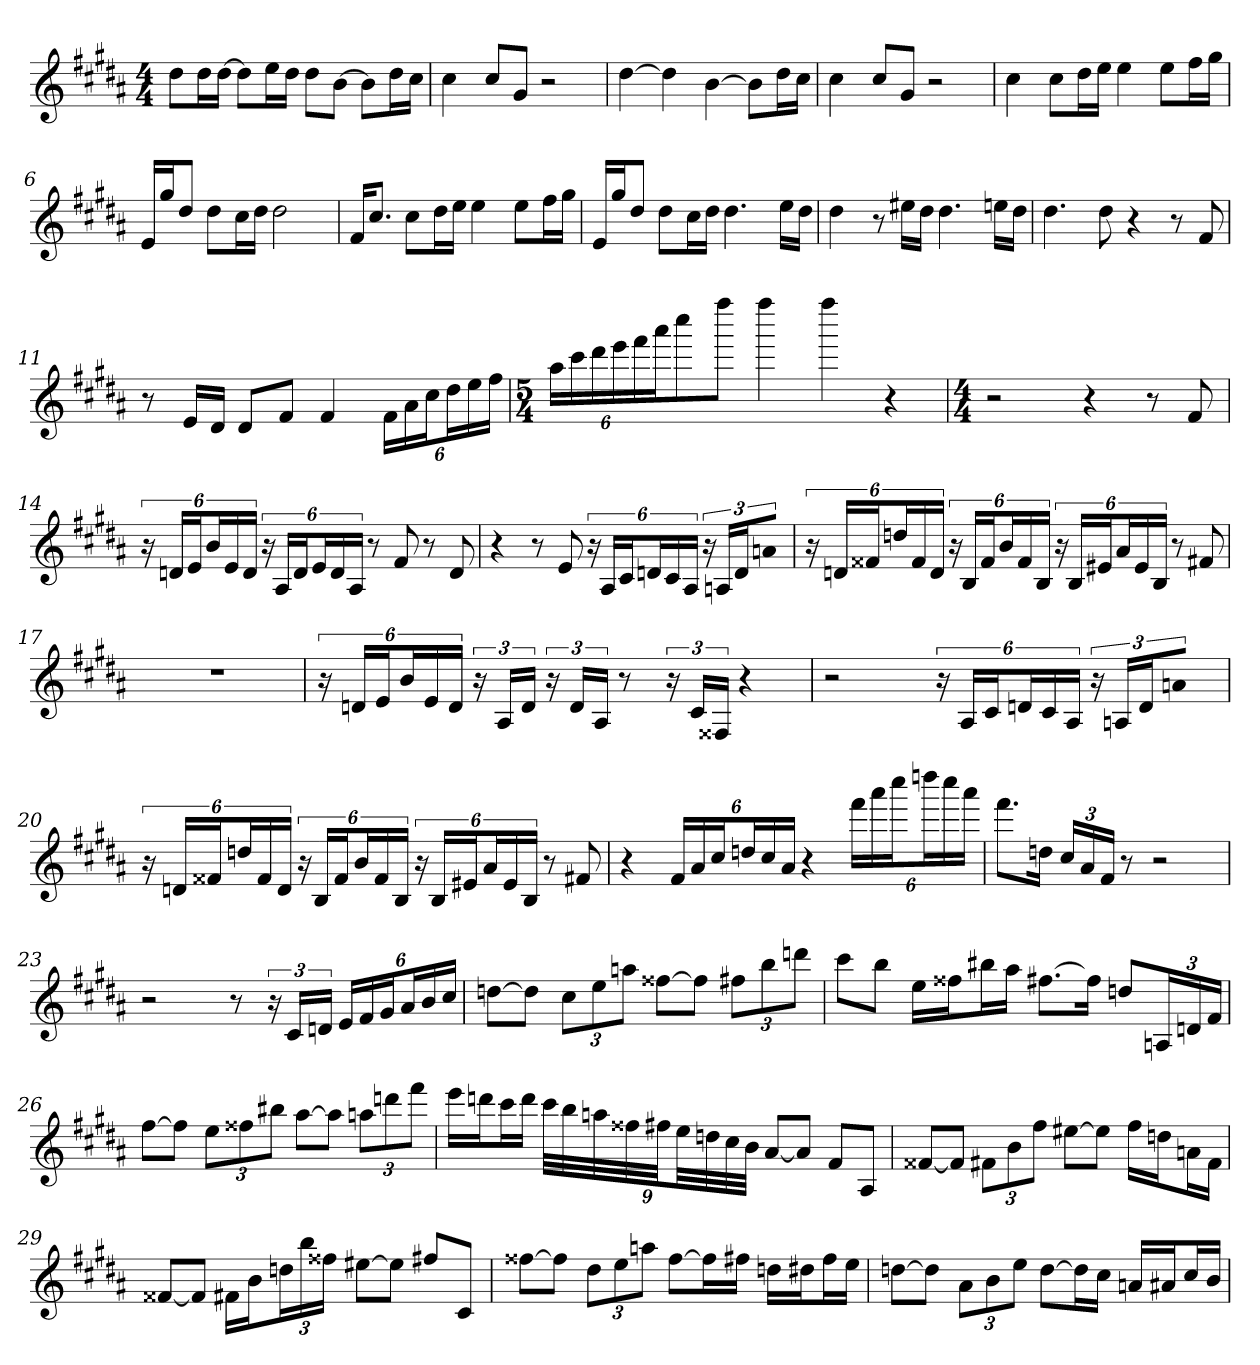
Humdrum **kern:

**kern
*part1
*staff1
*clefG2
*k[f#c#g#d#a#]
*B:
*M4/4
=1
8dd#\L
16dd#\L
[16dd#\JJ
8dd#\L]
16ee\L
16dd#\JJ
8dd#\L
[8b\J
8b\L]
16dd#\L
16cc#\JJ
=2
4cc#
8cc#/L
8g#/J
2r
=3
[4dd#
4dd#]
[4b
8b\L]
16dd#\L
16cc#\JJ
=4
4cc#
8cc#/L
8g#/J
2r
=5
4cc#
8cc#\L
16dd#\L
16ee\JJ
4ee
8ee\L
16ff#\L
16gg#\JJ
=6
16e/LL
16gg#/J
8dd#/J
8dd#\L
16cc#\L
16dd#\JJ
2dd#
=7
16f#/KL
8.cc#/J
8cc#\L
16dd#\L
16ee\JJ
4ee
8ee\L
16ff#\L
16gg#\JJ
=8
16e/LL
16gg#/J
8dd#/J
8dd#\L
16cc#\L
16dd#\JJ
4.dd#
16ee\LL
16dd#\JJ
=9
4dd#
8r
16ee#X\LL
16dd#\JJ
4.dd#
16een\LL
16dd#\JJ
=10
4.dd#
8dd#
4r
8r
8f#
=11
8r
16e/LL
16d#/JJ
8d#/L
8f#/J
4f#
24f#\LL
24a#\
24cc#\J
24dd#\L
24ee\
24ff#\JJ
=12
*M5/4
24aa#\LL
24ccc#\
24ddd#\
24eee\
24fff#\
24aaa#\J
8cccc#\
8ffff#\J
4ffff#
4ffff#
4r
=13
*M4/4
2r
4r
8r
8f#
=14
24r
24dn/LL
24e/J
24b/L
24e/
24d/JJ
24r
24A#/LL
24d/J
24e/L
24d/
24A#/JJ
8r
8f#
8r
8d
=15
4r
8r
8e
24r
24A#/LL
24c#/J
24dn/L
24c#/
24A#/JJ
24r
24An/LL
24d/J
8an/J
=16
24r
24dn/LL
24f##X/J
24ddn/L
24f##/
24d/JJ
24r
24B/LL
24f##/J
24b/L
24f##/
24B/JJ
24r
24B/LL
24e#X/J
24a#/L
24e#/
24B/JJ
8r
8f#X
=17
1r
=18
24r
24dn/LL
24e/J
24b/L
24e/
24d/JJ
24r
24A#/LL
24d/JJ
24r
24d/LL
24A#/JJ
8r
24r
24c#/LL
24F##X/JJ
4r
=19
2r
24r
24A#/LL
24c#/J
24dn/L
24c#/
24A#/JJ
24r
24An/LL
24d/J
8an/J
=20
24r
24dn/LL
24f##X/J
24ddn/L
24f##/
24d/JJ
24r
24B/LL
24f##/J
24b/L
24f##/
24B/JJ
24r
24B/LL
24e#X/J
24a#/L
24e#/
24B/JJ
8r
8f#X
=21
4r
24f#/LL
24a#/
24cc#/J
24ddn/L
24cc#/
24a#/JJ
4r
24fff#\LL
24aaa#\
24cccc#\J
24ddddn\L
24cccc#\
24aaa#\JJ
=22
8.fff#\L
16ddn\Jk
24cc#/LL
24a#/
24f#/JJ
8r
2r
=23
2r
8r
24r
24c#/LL
24dn/JJ
24e/LL
24f#/
24g#/J
24a#/L
24b/
24cc#/JJ
=24
[8ddn\L
8dd\J]
12cc#\L
12ee\
12aan\J
[8ff##X\L
8ff##\J]
12ff#X\L
12bb\
12dddn\J
=25
8ccc#\L
8bb\J
16ee\LL
16ff##X\J
16bb#X\L
16aa#\JJ
[8.ff#X\L
16ff#\Jk]
8ddn/L
24An/L
24dn/
24f#/JJ
=26
[8ff#\L
8ff#\J]
12ee\L
12ff##X\
12bb#X\J
[8aa#\L
8aa#\J]
12aan\L
12dddn\
12fff#\J
=27
16eee\LL
16dddn\J
16ccc#\L
16ddd\JJ
36ccc#\LLL
36bb\
36aan\
36ff##X\
36ff#X\JJ
36ee\LL
36ddn\
36cc#\
36b\JJJ
[8a#/L
8a#/J]
8f#/L
8A#/J
=28
[8f##X/L
8f##/J]
12f#X\L
12b\
12ff#\J
[8ee#X\L
8ee#\J]
16ff#\LL
16ddn\J
16an\L
16f#\JJ
=29
[8f##X/L
8f##/J]
16f#X\LL
16b\J
24ddn\L
24bb\
24ff##X\JJ
[8ee#X\L
8ee#\J]
8ff#X/L
8c#/J
=30
[8ff##X\L
8ff##\J]
12dd#\L
12ee\
12aan\J
[8ff##\L
16ff##\L]
16ff#X\JJ
16ddn\LL
16dd#X\J
16ff#\L
16ee\JJ
=31
[8ddn\L
8dd\J]
12a#\L
12b\
12ee\J
[8dd\L
16dd\L]
16cc#\JJ
16an/LL
16a#X/J
16cc#/L
16b/JJ
=
*-
